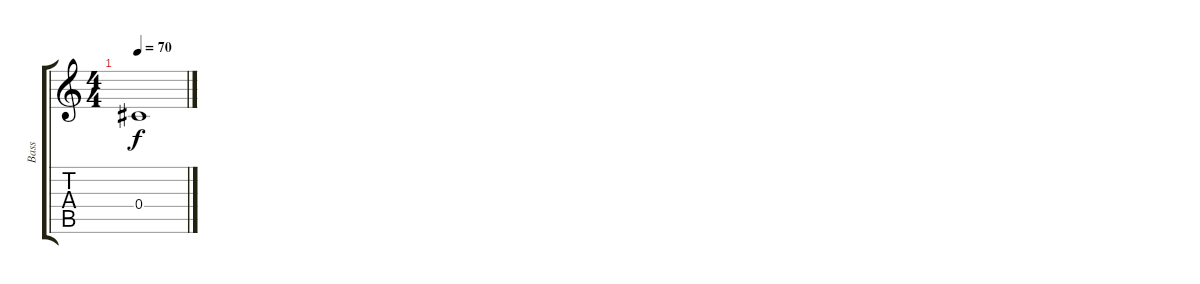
\track ("Bass" "Bass") {instrument electricbassfinger}
\staff {score tabs}
\tuning (Eb4 Bb3 Gb3 Db3 Ab2 Eb2) {hide}
\ts (4 4)
\tempo 70
\clef g2
\ks c
0.4{t}.1{dy f}
